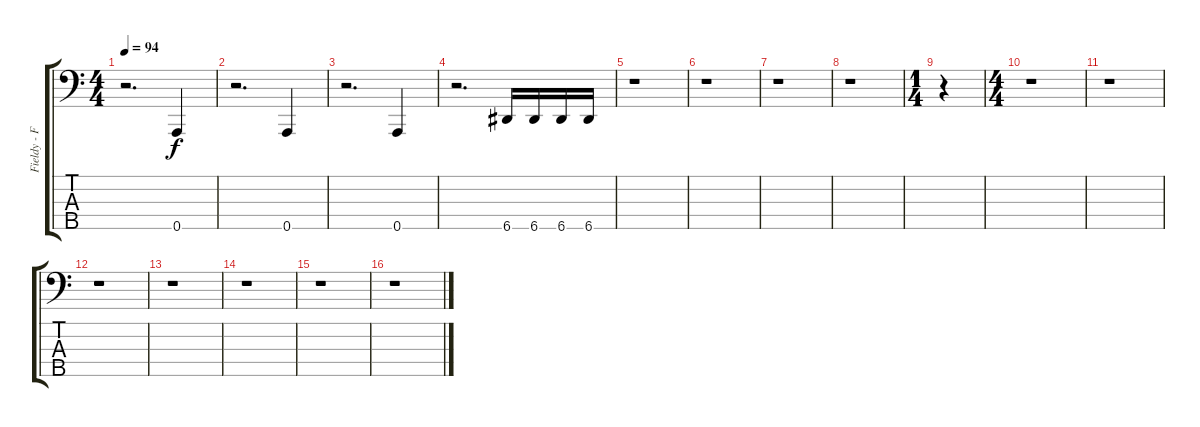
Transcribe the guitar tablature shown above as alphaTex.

\track ("Fieldy - Fingered bass" "Fieldy - F") {instrument electricbassfinger}
\staff {score tabs}
\tuning (F2 C2 G1 D1 A0) {hide}
\ts (4 4)
\tempo 94
\clef f4
\ks c
r.2{d dy f} 0.5.4 |
r.2{d} 0.5.4 |
r.2{d} 0.5.4 |
r.2{d} 6.5.16 6.5.16 6.5.16 6.5.16 |
r.1 |
r.1 |
r.1 |
r.1 |
\ts (1 4)
r.4 |
\ts (4 4)
r.1 |
r.1 |
r.1 |
r.1 |
r.1 |
r.1 |
r.1
